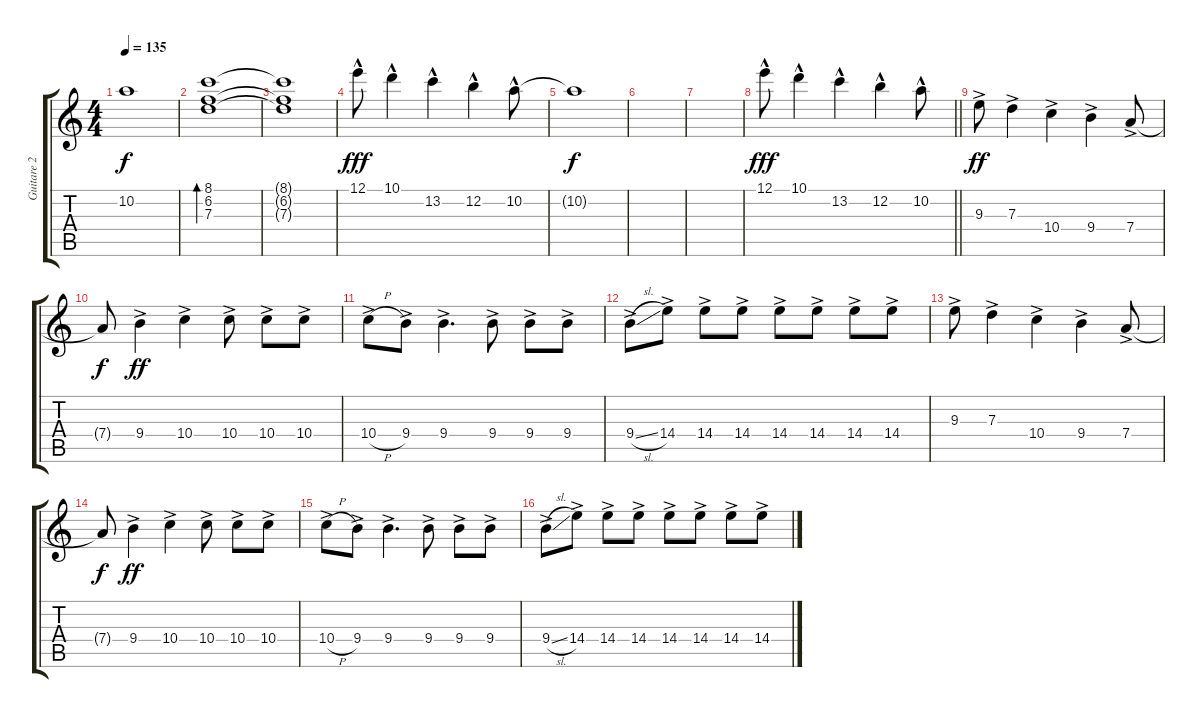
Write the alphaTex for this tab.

\track ("Guitare 2" "Guitare 2") {instrument electricguitarclean}
\staff {score tabs}
\tuning (E4 B3 G3 D3 A2 E2) {hide}
\ts (4 4)
\tempo 135
\clef g2
\ks c
10.2{t}.1{dy f} |
(8.1 6.2 7.3).1{bd 480} |
(8.1{t} 6.2{t} 7.3{t}).1 |
12.1{hac}.8{dy fff} 10.1{hac}.4 13.2{hac}.4 12.2{hac}.4 10.2{hac}.8 |
10.2{t}.1{dy f} |
|
|
\barLineRight lightlight
12.1{hac}.8{dy fff} 10.1{hac}.4 13.2{hac}.4 12.2{hac}.4 10.2{hac}.8 |
9.3{ac}.8{dy ff} 7.3{ac}.4 10.4{ac}.4 9.4{ac}.4 7.4{ac}.8 |
7.4{t}.8{dy f} 9.4{ac}.4{dy ff} 10.4{ac}.4 10.4{ac}.8 10.4{ac}.8 10.4{ac}.8 |
10.4{h ac}.8 9.4{ac}.8 9.4{ac}.4{d} 9.4{ac}.8 9.4{ac}.8 9.4{ac}.8 |
9.4{sl ac}.8 14.4{ac}.8 14.4{ac}.8 14.4{ac}.8 14.4{ac}.8 14.4{ac}.8 14.4{ac}.8 14.4{ac}.8 |
9.3{ac}.8 7.3{ac}.4 10.4{ac}.4 9.4{ac}.4 7.4{ac}.8 |
7.4{t}.8{dy f} 9.4{ac}.4{dy ff} 10.4{ac}.4 10.4{ac}.8 10.4{ac}.8 10.4{ac}.8 |
10.4{h ac}.8 9.4{ac}.8 9.4{ac}.4{d} 9.4{ac}.8 9.4{ac}.8 9.4{ac}.8 |
9.4{sl ac}.8 14.4{ac}.8 14.4{ac}.8 14.4{ac}.8 14.4{ac}.8 14.4{ac}.8 14.4{ac}.8 14.4{ac}.8
